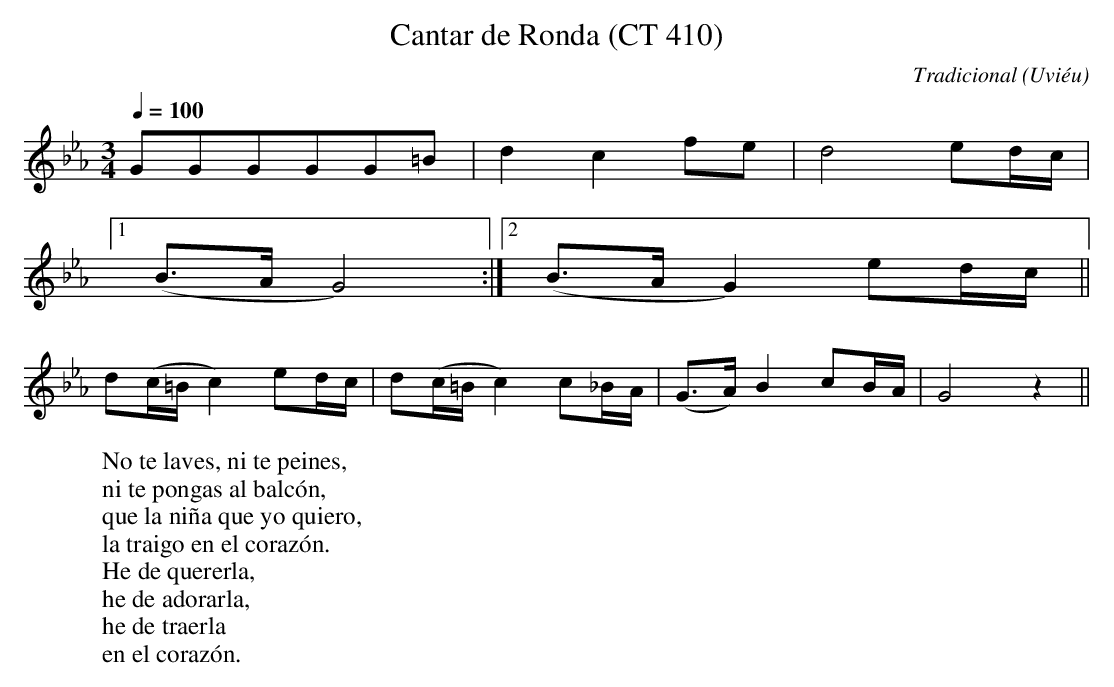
X:1
T:Cantar de Ronda (CT 410)
C:Tradicional
O:Uviéu
M:3/4
L:1/8
Q:1/4=100
K:Cm
GGGGG=B|d2c2fe|d4ed/c/|
[1 (B3/2A/2G4):|[2(B3/2A/2G2)ed/c/||
d(c/=B/c2)ed/c/|d(c/=B/c2)c_B/A/|(G3/2A/2)B2cB/A/|G4 z2||
W:No te laves, ni te peines,
W:ni te pongas al balcón,
W:que la niña que yo quiero,
W:la traigo en el corazón.
W:He de quererla,
W:he de adorarla,
W:he de traerla
W:en el corazón.
W:
